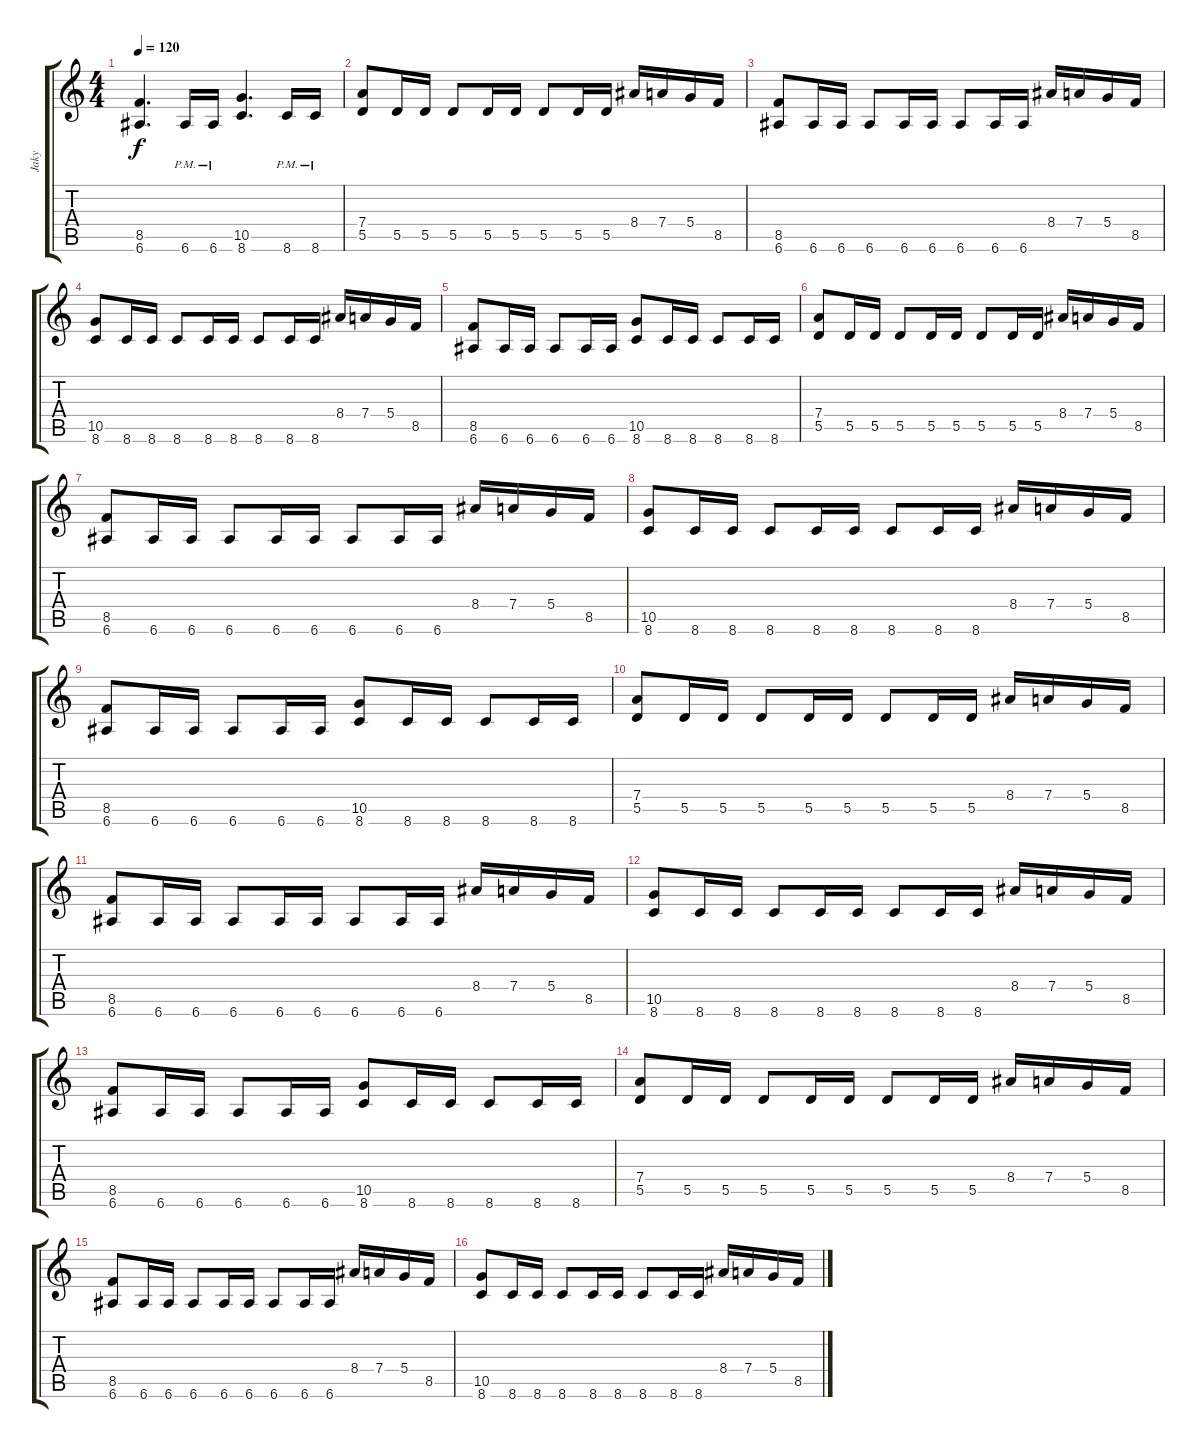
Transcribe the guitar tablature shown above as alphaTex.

\track ("Jaky" "Jaky") {instrument distortionguitar}
\staff {score tabs}
\tuning (E4 B3 G3 D3 A2 E2) {hide}
\ts (4 4)
\tempo 120
\clef g2
\ks c
(8.5 6.6).4{d dy f} 6.6{pm}.16 6.6{pm}.16 (10.5 8.6).4{d} 8.6{pm}.16 8.6{pm}.16 |
(7.4 5.5).8 5.5.16 5.5.16 5.5.8 5.5.16 5.5.16 5.5.8 5.5.16 5.5.16 8.4.16 7.4.16 5.4.16 8.5.16 |
(8.5 6.6).8 6.6.16 6.6.16 6.6.8 6.6.16 6.6.16 6.6.8 6.6.16 6.6.16 8.4.16 7.4.16 5.4.16 8.5.16 |
(10.5 8.6).8 8.6.16 8.6.16 8.6.8 8.6.16 8.6.16 8.6.8 8.6.16 8.6.16 8.4.16 7.4.16 5.4.16 8.5.16 |
(8.5 6.6).8 6.6.16 6.6.16 6.6.8 6.6.16 6.6.16 (10.5 8.6).8 8.6.16 8.6.16 8.6.8 8.6.16 8.6.16 |
(7.4 5.5).8 5.5.16 5.5.16 5.5.8 5.5.16 5.5.16 5.5.8 5.5.16 5.5.16 8.4.16 7.4.16 5.4.16 8.5.16 |
(8.5 6.6).8 6.6.16 6.6.16 6.6.8 6.6.16 6.6.16 6.6.8 6.6.16 6.6.16 8.4.16 7.4.16 5.4.16 8.5.16 |
(10.5 8.6).8 8.6.16 8.6.16 8.6.8 8.6.16 8.6.16 8.6.8 8.6.16 8.6.16 8.4.16 7.4.16 5.4.16 8.5.16 |
(8.5 6.6).8 6.6.16 6.6.16 6.6.8 6.6.16 6.6.16 (10.5 8.6).8 8.6.16 8.6.16 8.6.8 8.6.16 8.6.16 |
(7.4 5.5).8 5.5.16 5.5.16 5.5.8 5.5.16 5.5.16 5.5.8 5.5.16 5.5.16 8.4.16 7.4.16 5.4.16 8.5.16 |
(8.5 6.6).8 6.6.16 6.6.16 6.6.8 6.6.16 6.6.16 6.6.8 6.6.16 6.6.16 8.4.16 7.4.16 5.4.16 8.5.16 |
(10.5 8.6).8 8.6.16 8.6.16 8.6.8 8.6.16 8.6.16 8.6.8 8.6.16 8.6.16 8.4.16 7.4.16 5.4.16 8.5.16 |
(8.5 6.6).8 6.6.16 6.6.16 6.6.8 6.6.16 6.6.16 (10.5 8.6).8 8.6.16 8.6.16 8.6.8 8.6.16 8.6.16 |
(7.4 5.5).8 5.5.16 5.5.16 5.5.8 5.5.16 5.5.16 5.5.8 5.5.16 5.5.16 8.4.16 7.4.16 5.4.16 8.5.16 |
(8.5 6.6).8 6.6.16 6.6.16 6.6.8 6.6.16 6.6.16 6.6.8 6.6.16 6.6.16 8.4.16 7.4.16 5.4.16 8.5.16 |
(10.5 8.6).8 8.6.16 8.6.16 8.6.8 8.6.16 8.6.16 8.6.8 8.6.16 8.6.16 8.4.16 7.4.16 5.4.16 8.5.16
